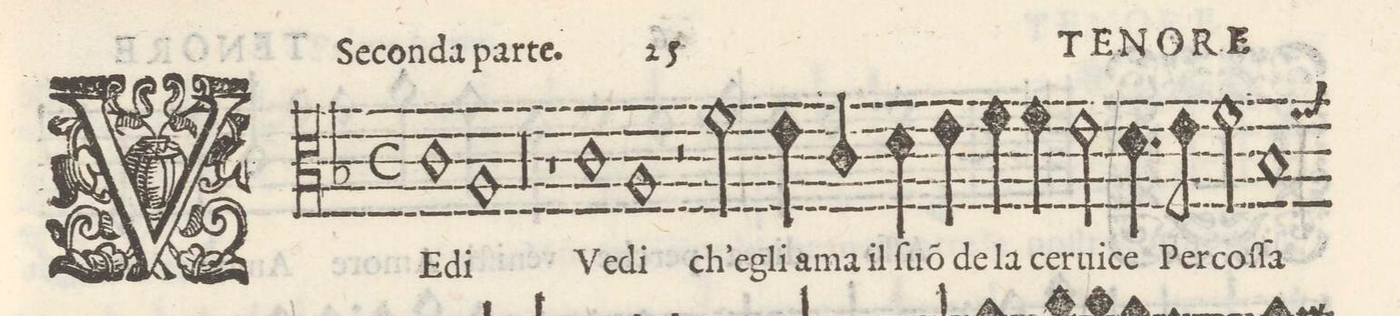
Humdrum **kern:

**kern	**text
*I"TENORE	*
*clefC3	*
*k[b-]	*
*met(C)	*
*M2/1	*
1c	VE-
1A	-di
=2-	=2-
00r	.
=3-	=3-
=4-	=4-
1r	.
1c	Ve-
=5-	=5-
1A	-di
2r	.
2f\	ch`e-
=6-	=6-
4e\	-gli a-
4c/	-ma il
4d\	ſuo(n)
4e\	de
4f\	la
4f\	ce-
2e\	-rui-
=7-	=7-
4.d\	-ce
8e\	Per-
2f\	-coſ-
1B-	-ſa
=8-	=8-
*-	*-
